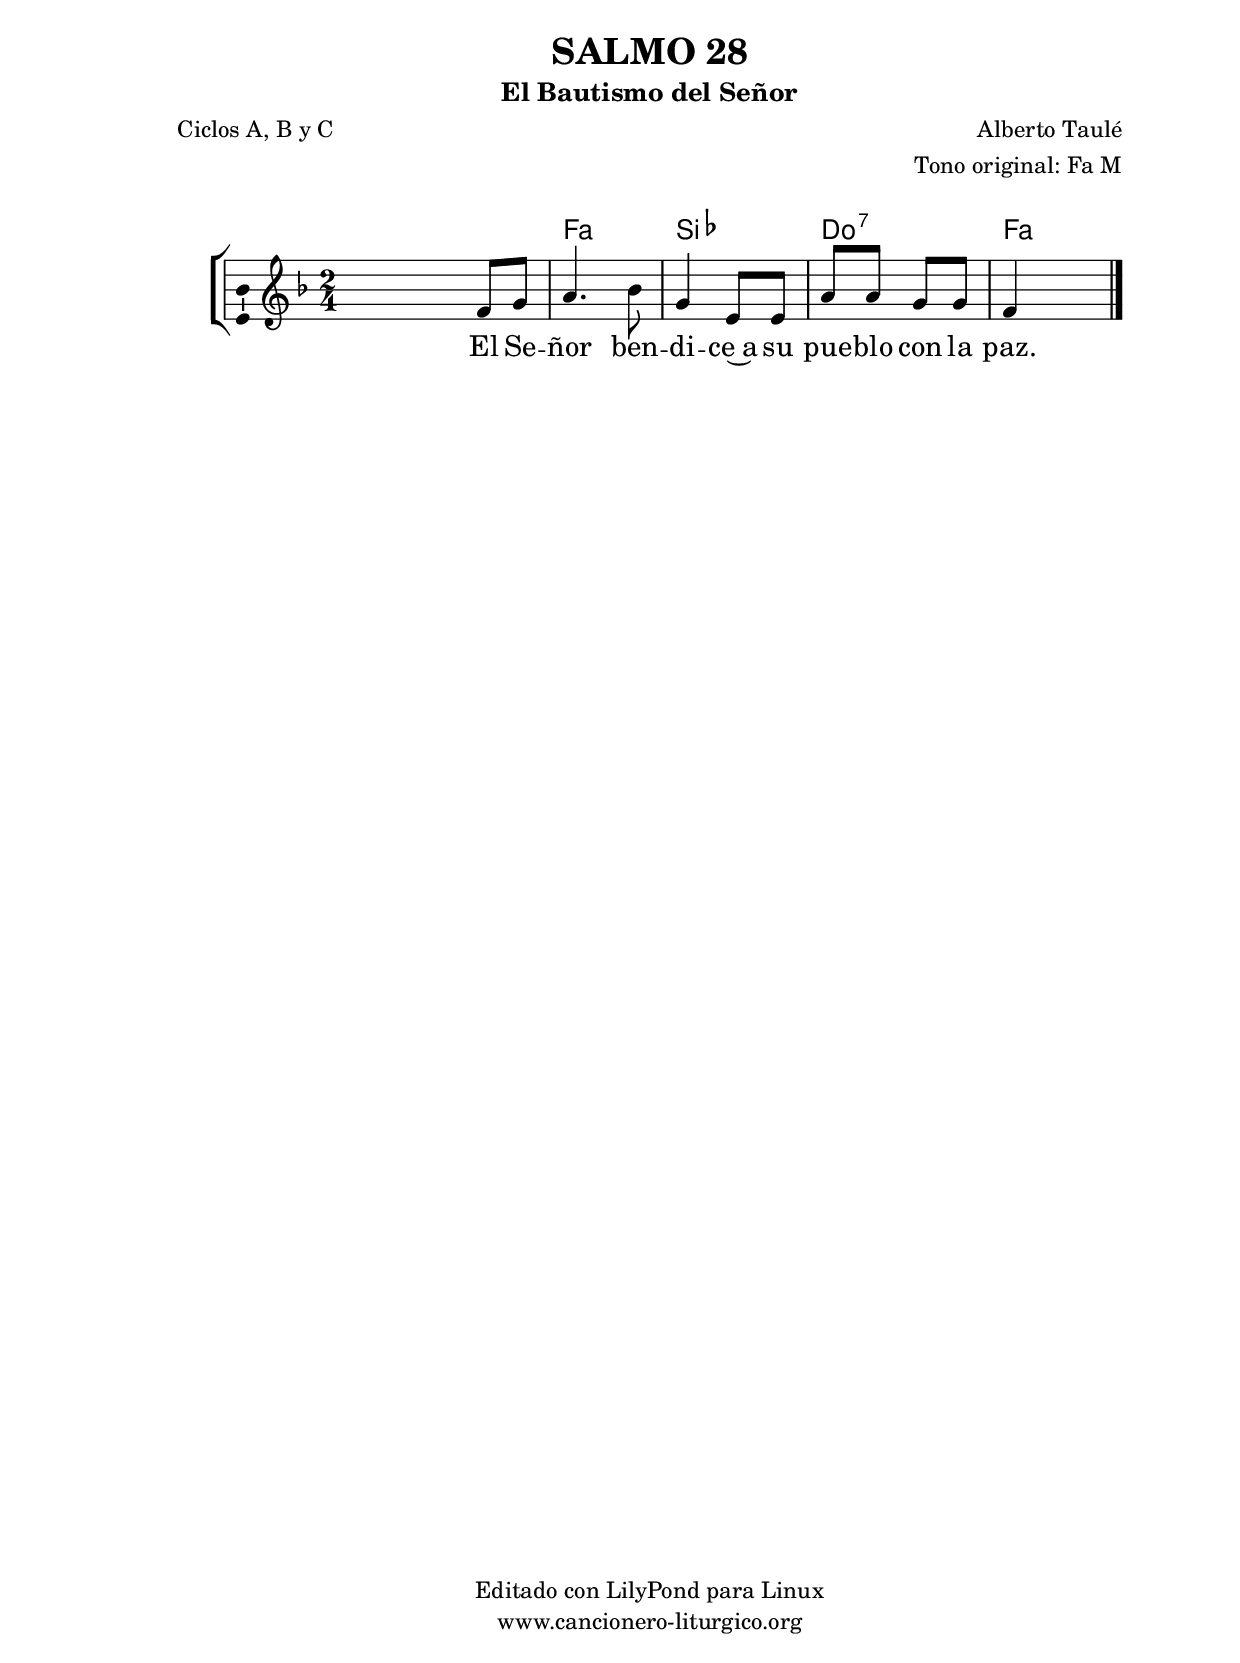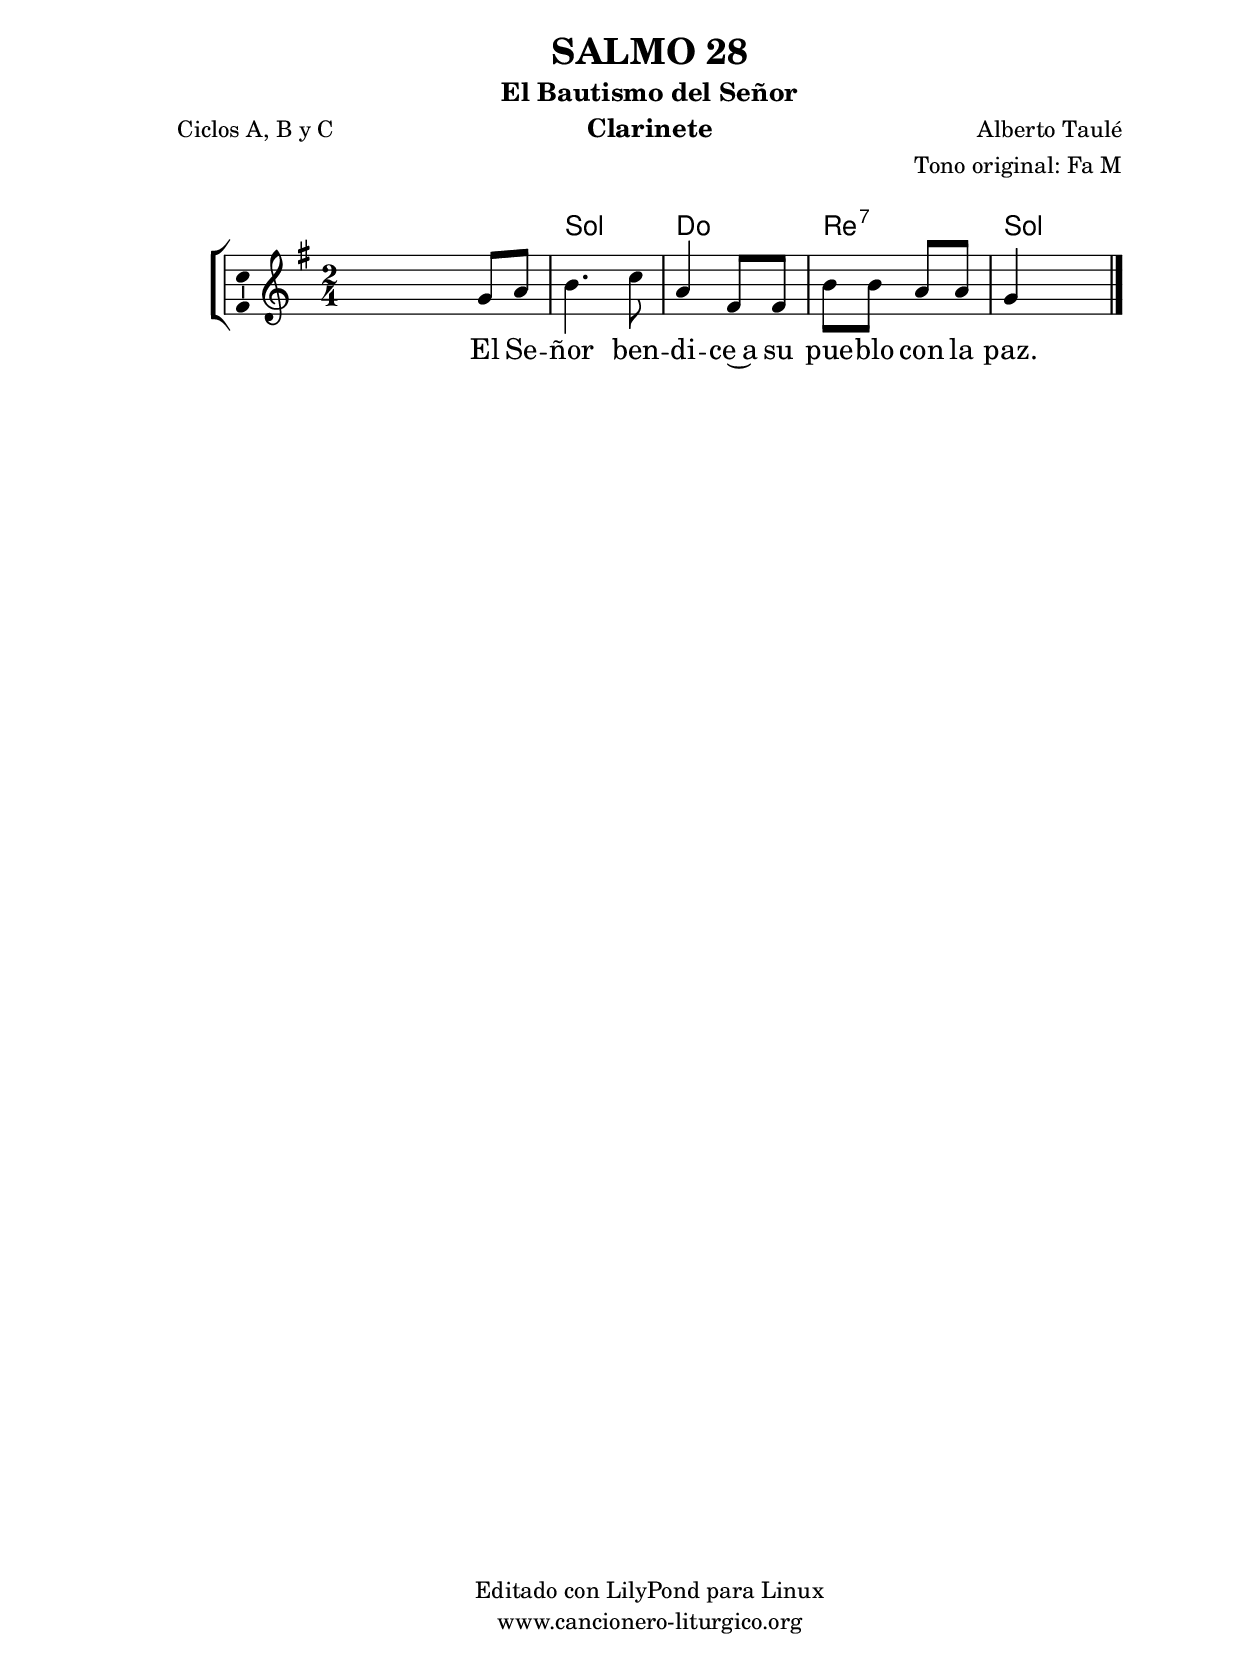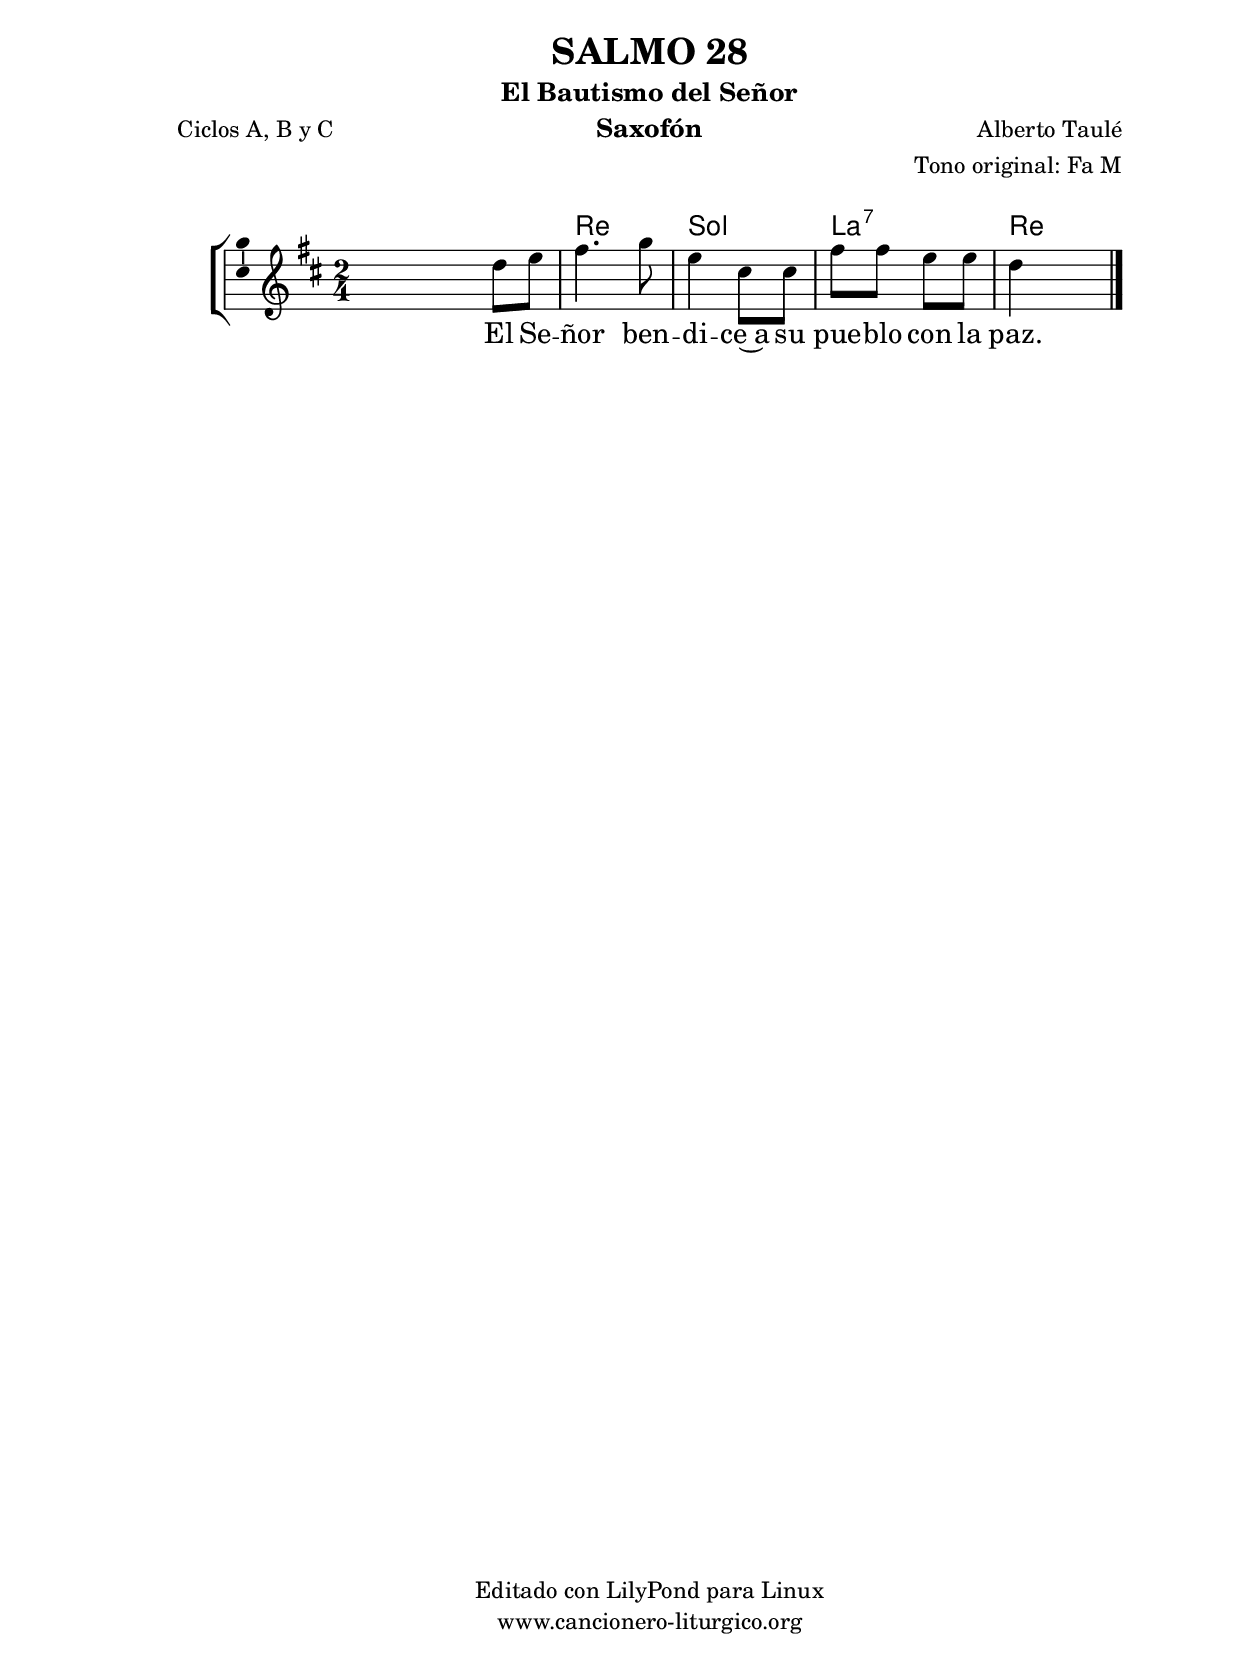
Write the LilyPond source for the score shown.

%
%para convertir .midi en .wav:
%timidity filename.midi -Ow -o finename.wav
%
%
%Para convertir de .wav a .mp3:
%lame -h -m j filename.wav
%
%
%para escuchar el midi:
%timidity nombrefichero.midi
%


%versión de lilypond para la que se ha escrito esta partitura:
\version "2.16.0"

	%Tamaño papel
	#(set-default-paper-size "a4")
	%Tamaño partitura
	#(set-global-staff-size 20)
	%No responde al pulsar sobre una nota
	#(ly:set-option 'point-and-click #f)

%parámetros del encabezamiento:
\header {
	title = "SALMO 28"
	subtitle = "El Bautismo del Señor"
	composer = "Alberto Taulé"
	poet = "Ciclos A, B y C"
	meter = ""
	arranger = "Tono original: Fa M"
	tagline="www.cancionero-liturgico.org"
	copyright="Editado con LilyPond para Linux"
	}

%parámetros asociados al papel:
\paper  {
	oddHeaderMarkup = \markup {\fill-line { \on-the-fly #not-first-page \fromproperty #'header:title \on-the-fly #not-first-page \fromproperty #'header:composer }}
	evenHeaderMarkup = \markup {\fill-line { \fromproperty #'header:composer \fromproperty #'header:title }}
	#(set-paper-size "a4")
	print-page-number = ##f
	first-page-number = 1
	print-first-page-number = ##f
%	head-separation = 3.0 \cm
	top-margin = 2.0 \cm
	bottom-margin = 0.5\cm
%%%	bottom-margin = -1.0\cm
	left-margin = 3.0 \cm
	line-width = 16.0 \cm 
	indent = 8\mm
	interscoreline = 2.\mm
	between-system-space = 15\mm
%	para que las partituras no llenen la hoja:
	ragged-bottom = ##t
%	idem para la última hoja:
	ragged-last-bottom = ##f
%	para que las partituras llenen el ancho del papel:
	ragged-last = ##f
	after-title-space = 2.5 \cm
%page-count=1
%system-count=8

	%Flexible Vertical Spacing
%	markup-markup-spacing =
%	#'((basic-distance . 15) (minimum-distance . 15) (padding . 3))
	markup-system-spacing =
	#'((basic-distance . 15) (minimum-distance . 15) (padding . 3))
	system-system-spacing =
	#'((basic-distance . 15) (minimum-distance . 15) (padding . 3))
	score-system-spacing =
	#'((basic-distance . 15) (minimum-distance . 15) (padding . 5))
%	top-system-spacing = % header
%	#'((basic-distance . 8) (minimum-distance . 0) (padding . 3))
%	top-markup-spacing =
%	#'((basic-distance . 20) (minimum-distance . 20) (padding . 3))
	last-bottom-spacing = % footer
	#'((basic-distance . 5) (minimum-distance . 5) (padding . 3))
%	score-markup-spacing =
%	#'((basic-distance . 16) (minimum-distance . 13) (padding . 3))

	}


%parámetros que afectan a toda la partitura:
global =  {
	%clave de sol (G):
	\clef G
	%armadura:
%	\transpose f g
	\key f \major
	\tempo 4=84
	\set Score.tempoHideNote = ##t
	}


acordes = {
	\italianChords
	\chordmode {
%	\transpose f g
{

s2
f2 bes c:7 f

	}
	}
}

melodia = 
%	\transpose f g
{
	\relative c'{

\time 2/4
s4 f8 g
a4. bes8
g4 e8 e
a8 a g g
f4 s4

	\bar "|."
	}
	}


texto = \lyricmode {
El Se -- ñor ben -- di -- ce~a su pue -- blo con la paz.
	}


acordesStaff = \context ChordNames = acordesStaff <<
	\set chordChanges = ##t
	\acordes
	>>


vozStaff = \context Voice = vozStaff
\with {\consists "Ambitus_engraver"}
<<
%	\set Staff.instrumentName = ""
%	\set Staff.shortInstrumentName = ""
%	\set Staff.midiInstrument = #"clarinet"
%	\set Staff.midiInstrument = #"cello"
%	\set Staff.midiInstrument = #"flute"
	\set Staff.midiInstrument = #"electric guitar (jazz)"
%	\set Staff.midiInstrument = #"english horn"
%	\set Staff.midiInstrument = #"violin"
%	\set Staff.midiInstrument = #"glockenspiel"
	\set Staff.midiMinimumVolume = #0.7
	\set Staff.midiMaximumVolume = #0.9
	\global
	\melodia
	>>


textoStaff = \context Lyrics = textoStaff <<
	\lyricsto vozStaff \texto
	>>

\book {
	\score {
		\context ChoirStaff {
			\override StaffGroup.SystemStartBracket #'collapse-height = #1
			\override Score.SystemStartBar #'collapse-height = #1
			<<
			\acordesStaff
			\vozStaff
			\textoStaff
			>>
			}
		\layout {
	    		\context {
				\Lyrics
				\override LyricText #'font-size = #2
				}
	   		 \context {
				\Score
				%fontSize = #3
				\override StaffSymbol #'staff-space = #(magstep +3)
				%\override Beam #'thickness = #0.55
				%\override SpacingSpanner #'spacing-increment = #1.0
				%\override Slur #'height-limit = #1.5
				}
			}
		}
	\score {
		\unfoldRepeats
		\context ChoirStaff {
			<<
			\acordesStaff
			\vozStaff
			>>
			}
		\midi {
	  		\context {
	  			\Score
				tempoWholesPerMinute = #(ly:make-moment 70 4)
				}
			}
		}
	}

%Partitura para clarinete
#(define output-suffix "C")
\book {
	\header{
		instrument = "Clarinete"
		}
	\score {
		\context ChoirStaff {
			\override StaffGroup.SystemStartBracket #'collapse-height = #1
			\override Score.SystemStartBar #'collapse-height = #1
\transpose c d
			<<
			\acordesStaff
			\vozStaff
			\textoStaff
			>>
			}
		\layout {
	    		\context {
				\Lyrics
				\override LyricText #'font-size = #2
				}
	   		 \context {
				\Score
				%fontSize = #3
				\override StaffSymbol #'staff-space = #(magstep +3)
				%\override Beam #'thickness = #0.55
				%\override SpacingSpanner #'spacing-increment = #1.0
				%\override Slur #'height-limit = #1.5
				}
			}
		}
	}

%Partitura para saxofón
#(define output-suffix "S")
\book {
	\header{
		instrument = "Saxofón"
		}
	\score {
		\context ChoirStaff {
			\override StaffGroup.SystemStartBracket #'collapse-height = #1
			\override Score.SystemStartBar #'collapse-height = #1
\transpose c a
			<<
			\acordesStaff
			\vozStaff
			\textoStaff
			>>
			}
		\layout {
	    		\context {
				\Lyrics
				\override LyricText #'font-size = #2
				}
	   		 \context {
				\Score
				%fontSize = #3
				\override StaffSymbol #'staff-space = #(magstep +3)
				%\override Beam #'thickness = #0.55
				%\override SpacingSpanner #'spacing-increment = #1.0
				%\override Slur #'height-limit = #1.5
				}
			}
		}
	}

